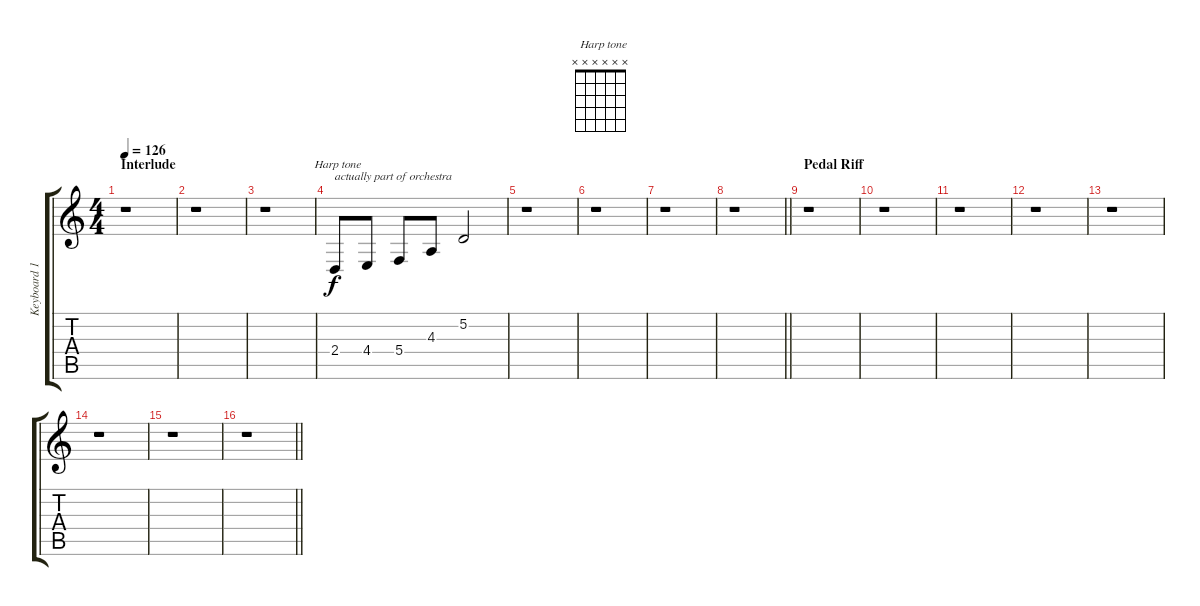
\track ("Keyboard 1" "Keyboard 1") {instrument brightacousticpiano}
\staff {score tabs}
\tuning (D4 A3 F3 C3 G2 C2) {hide}
\chord ("  Harp tone" x x x x x x)
\ts (4 4)
\section ("" "Interlude")
\tempo 126
\clef g2
\ks c
r.1{dy f} |
r.1 |
r.1 |
2.4.8{ch "  Harp tone" txt "actually part of orchestra" volume 6 instrument orchestralharp} 4.4.8 5.4.8 4.3.8 5.2.2 |
r.1 |
r.1 |
r.1 |
\barLineRight lightlight
r.1 |
\section ("" "Pedal Riff")
r.1 |
r.1 |
r.1 |
r.1 |
r.1 |
r.1 |
r.1 |
\barLineRight lightlight
r.1
